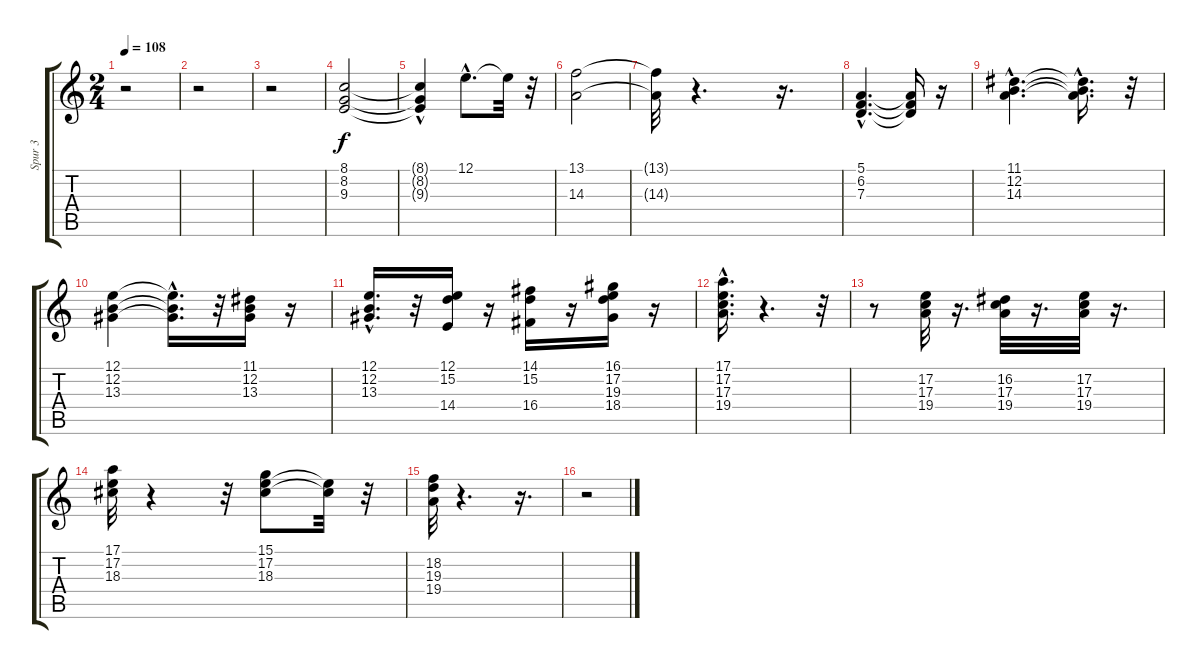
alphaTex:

\track ("Spur 3" "Spur 3") {instrument trumpet}
\staff {score tabs}
\tuning (E4 B3 G3 D3 A2 E2) {hide}
\ts (2 4)
\tempo 108
\clef g2
\ks c
r.2{dy f} |
r.2 |
r.2 |
(8.1 8.2 9.3).2 |
(8.1{t} 8.2{hac t} 9.3{t}).4 12.1{hac}.8{d} 12.1{t}.32 r.32 |
(13.1 14.3).2 |
(13.1{t} 14.3{t}).32 r.4{d} r.16{d} |
(5.1{hac} 6.2{hac} 7.3{hac}).4{d} (5.1{t} 6.2{t} 7.3{t}).16 r.16 |
(11.1{hac} 12.2{hac} 14.3{hac}).4{d} (11.1{hac t} 12.2{hac t} 14.3{t}).16{d} r.32 |
(12.1 12.2 13.3).4 (12.1{t} 12.2{hac t} 13.3{hac t}).16{d} r.32 (11.1 12.2 13.3).16 r.16 |
(12.1{hac} 12.2{hac} 13.3{hac}).16{d} r.32 (12.1 15.2 14.4).16 r.16 (14.1 15.2 16.4).16 r.16 (16.1 17.2 19.3 18.4).16 r.16 |
(17.1{hac} 17.2 17.3 19.4).16{d} r.4{d} r.32 |
r.8 (17.2 17.3 19.4).32 r.16{d} (16.2 17.3 19.4).32 r.16{d} (17.2 17.3 19.4).32 r.16{d} |
(17.1 17.2 18.3).32 r.4 r.32 (15.1 17.2 18.3).8 (17.2{t} 18.3{t}).32 r.32 |
(18.2 19.3 19.4).32 r.4{d} r.16{d} |
r.2
